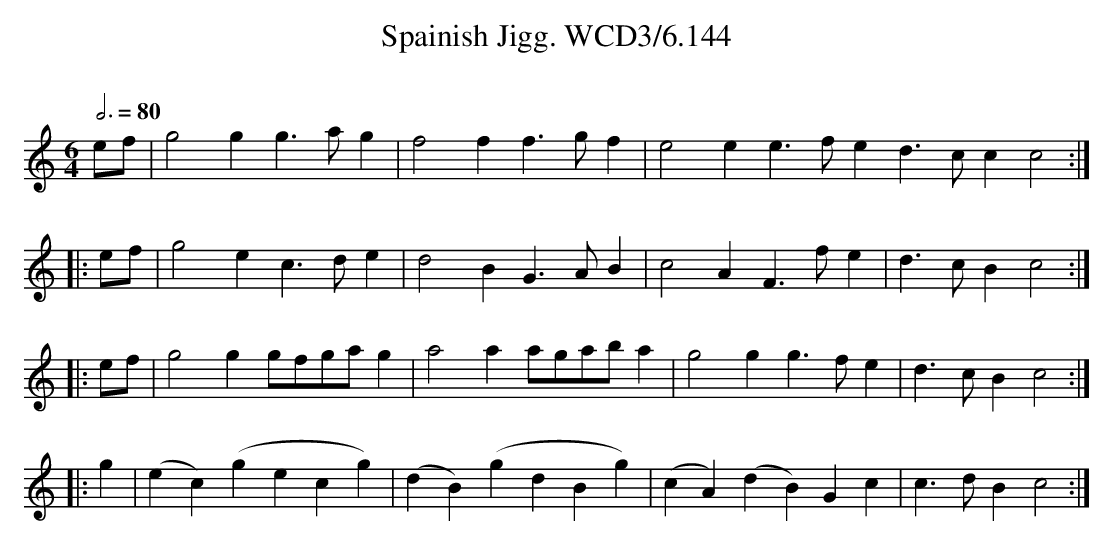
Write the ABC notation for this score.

X:1
T:Spainish Jigg. WCD3/6.144
O:
M:6/4
L:1/8
Q:3/4=80
K:C
ef|g4 g2 g3 a g2|f4 f2 f3 g f2|e4 e2 e3 f e2 d3 c c2 c4:|
|:ef|g4 e2 c3 d e2|d4 B2 G3 A B2|c4 A2 F3 f e2|d3 c B2 c4:|
|:ef|g4 g2 gfga g2|a4 a2 agab a2|g4 g2 g3 f e2|d3 c B2 c4:|
|:g2|(e2c2) (g2 e2c2g2)|(d2B2) (g2 d2B2g2)|(c2A2) (d2B2) G2 c2|c3 d B2 c4:|
